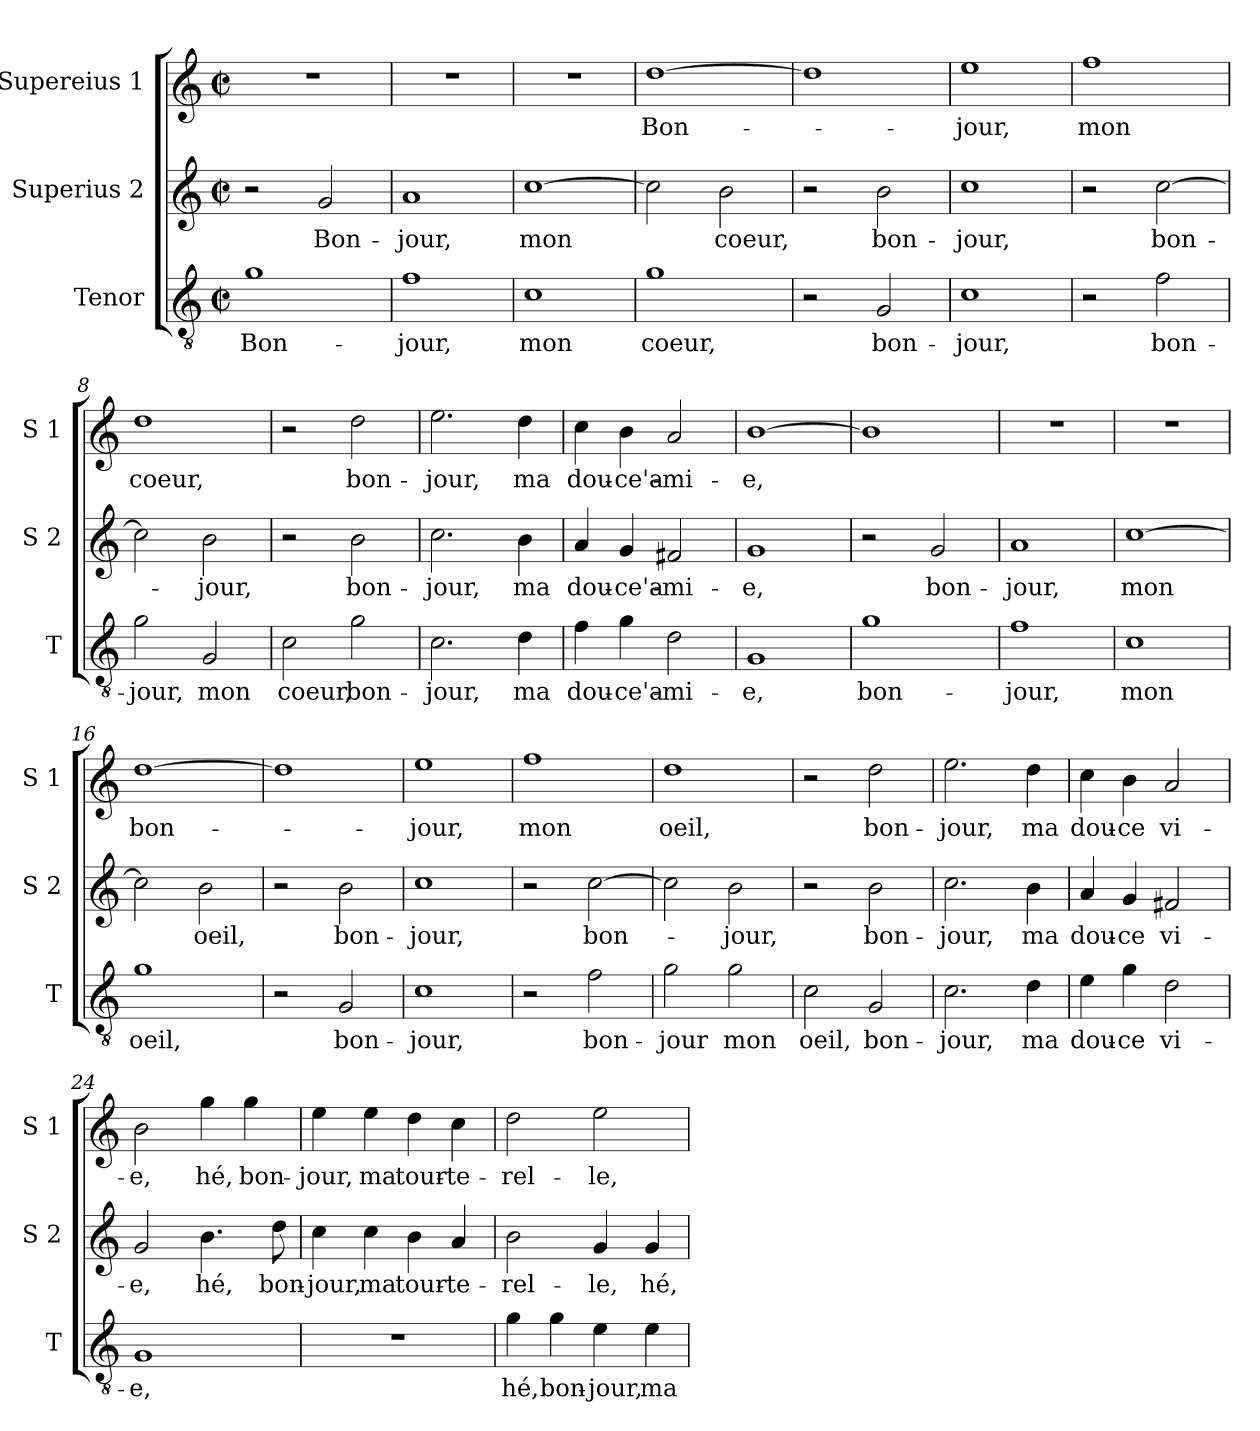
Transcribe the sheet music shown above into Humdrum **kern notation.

**kern	**text	**kern	**text	**kern	**text
*part3	*part3	*part2	*part2	*part1	*part1
*staff3	*staff3	*staff2	*staff2	*staff1	*staff1
*I"Tenor	*	*I"Superius 2	*	*I"Supereius 1	*
*I'T	*	*I'S 2	*	*I'S 1	*
*clefGv2	*	*clefG2	*	*clefG2	*
*k[]	*	*k[]	*	*k[]	*
*C:	*	*C:	*	*C:	*
*M2/2	*	*M2/2	*	*M2/2	*
*met(c|)	*	*met(c|)	*	*met(c|)	*
=1	=1	=1	=1	=1	=1
!	!LO:LY:b	!	!	!	!
1g	Bon-	2r	.	1r	.
!	!	!	!LO:LY:b	!	!
.	.	2g/	Bon-	.	.
=2	=2	=2	=2	=2	=2
!	!LO:LY:b	!	!LO:LY:b	!	!
1f	-jour,	1a	-jour,	1r	.
=3	=3	=3	=3	=3	=3
!	!LO:LY:b	!	!LO:LY:b	!	!
1c	mon	[1cc	mon	1r	.
=4	=4	=4	=4	=4	=4
!	!LO:LY:b	!	!	!	!LO:LY:b
1g	coeur,	2cc\]	.	[1dd	Bon-
!	!	!	!LO:LY:b	!	!
.	.	2b\	coeur,	.	.
=5	=5	=5	=5	=5	=5
2r	.	2r	.	1dd]	.
!	!LO:LY:b	!	!LO:LY:b	!	!
2G/	bon-	2b\	bon-	.	.
=6	=6	=6	=6	=6	=6
!	!LO:LY:b	!	!LO:LY:b	!	!LO:LY:b
1c	-jour,	1cc	-jour,	1ee	-jour,
!!LO:LB:g=z
=7	=7	=7	=7	=7	=7
!	!	!	!	!	!LO:LY:b
2r	.	2r	.	1ff	mon
!	!LO:LY:b	!	!LO:LY:b	!	!
2f\	bon-	[2cc\	bon-	.	.
=8	=8	=8	=8	=8	=8
!	!LO:LY:b	!	!	!	!LO:LY:b
2g\	-jour,	2cc\]	.	1dd	coeur,
!	!LO:LY:b	!	!LO:LY:b	!	!
2G/	mon	2b\	-jour,	.	.
=9	=9	=9	=9	=9	=9
!	!LO:LY:b	!	!	!	!
2c\	coeur,	2r	.	2r	.
!	!LO:LY:b	!	!LO:LY:b	!	!LO:LY:b
2g\	bon-	2b\	bon-	2dd\	bon-
=10	=10	=10	=10	=10	=10
!	!LO:LY:b	!	!LO:LY:b	!	!LO:LY:b
2.c\	-jour,	2.cc\	-jour,	2.ee\	-jour,
!	!LO:LY:b	!	!LO:LY:b	!	!LO:LY:b
4d\	ma	4b\	ma	4dd\	ma
=11	=11	=11	=11	=11	=11
!	!LO:LY:b	!	!LO:LY:b	!	!LO:LY:b
4f\	dou-	4a/	dou-	4cc\	dou-
!	!LO:LY:b	!	!LO:LY:b	!	!LO:LY:b
4g\	-ce'a-	4g/	-ce'a-	4b\	-ce'a-
!	!LO:LY:b	!	!LO:LY:b	!	!LO:LY:b
2d\	-mi-	2f#X/	-mi-	2a/	-mi-
=12	=12	=12	=12	=12	=12
!	!LO:LY:b	!	!LO:LY:b	!	!LO:LY:b
1G	-e,	1g	-e,	[1b	-e,
!!LO:LB:g=z
=13	=13	=13	=13	=13	=13
!	!LO:LY:b	!	!	!	!
1g	bon-	2r	.	1b]	.
!	!	!	!LO:LY:b	!	!
.	.	2g/	bon-	.	.
=14	=14	=14	=14	=14	=14
!	!LO:LY:b	!	!LO:LY:b	!	!
1f	-jour,	1a	-jour,	1r	.
=15	=15	=15	=15	=15	=15
!	!LO:LY:b	!	!LO:LY:b	!	!
1c	mon	[1cc	mon	1r	.
=16	=16	=16	=16	=16	=16
!	!LO:LY:b	!	!	!	!LO:LY:b
1g	oeil,	2cc\]	.	[1dd	bon-
!	!	!	!LO:LY:b	!	!
.	.	2b\	oeil,	.	.
=17	=17	=17	=17	=17	=17
2r	.	2r	.	1dd]	.
!	!LO:LY:b	!	!LO:LY:b	!	!
2G/	bon-	2b\	bon-	.	.
=18	=18	=18	=18	=18	=18
!	!LO:LY:b	!	!LO:LY:b	!	!LO:LY:b
1c	-jour,	1cc	-jour,	1ee	-jour,
!!LO:PB:g=z
=19	=19	=19	=19	=19	=19
!	!	!	!	!	!LO:LY:b
2r	.	2r	.	1ff	mon
!	!LO:LY:b	!	!LO:LY:b	!	!
2f\	bon-	[2cc\	bon-	.	.
=20	=20	=20	=20	=20	=20
!	!LO:LY:b	!	!	!	!LO:LY:b
2g\	-jour	2cc\]	.	1dd	oeil,
!	!LO:LY:b	!	!LO:LY:b	!	!
2g\	mon	2b\	-jour,	.	.
=21	=21	=21	=21	=21	=21
!	!LO:LY:b	!	!	!	!
2c\	oeil,	2r	.	2r	.
!	!LO:LY:b	!	!LO:LY:b	!	!LO:LY:b
2G/	bon-	2b\	bon-	2dd\	bon-
=22	=22	=22	=22	=22	=22
!	!LO:LY:b	!	!LO:LY:b	!	!LO:LY:b
2.c\	-jour,	2.cc\	-jour,	2.ee\	-jour,
!	!LO:LY:b	!	!LO:LY:b	!	!LO:LY:b
4d\	ma	4b\	ma	4dd\	ma
=23	=23	=23	=23	=23	=23
!	!LO:LY:b	!	!LO:LY:b	!	!LO:LY:b
4e\	dou-	4a/	dou-	4cc\	dou-
!	!LO:LY:b	!	!LO:LY:b	!	!LO:LY:b
4g\	-ce	4g/	-ce	4b\	-ce
!	!LO:LY:b	!	!LO:LY:b	!	!LO:LY:b
2d\	vi-	2f#X/	vi-	2a/	vi-
!!LO:LB:g=z
=24	=24	=24	=24	=24	=24
!	!LO:LY:b	!	!LO:LY:b	!	!LO:LY:b
1G	-e,	2g/	-e,	2b\	-e,
!	!	!	!LO:LY:b	!	!LO:LY:b
.	.	4.b\	hé,	4gg\	hé,
!	!	!	!	!	!LO:LY:b
.	.	.	.	4gg\	bon-
!	!	!	!LO:LY:b	!	!
.	.	8dd\	bon-	.	.
=25	=25	=25	=25	=25	=25
!	!	!	!LO:LY:b	!	!LO:LY:b
1r	.	4cc\	-jour,	4ee\	-jour,
!	!	!	!LO:LY:b	!	!LO:LY:b
.	.	4cc\	ma	4ee\	ma
!	!	!	!LO:LY:b	!	!LO:LY:b
.	.	4b\	tour-	4dd\	tour-
!	!	!	!LO:LY:b	!	!LO:LY:b
.	.	4a/	-te-	4cc\	-te-
=26	=26	=26	=26	=26	=26
!	!LO:LY:b	!	!LO:LY:b	!	!LO:LY:b
4g\	hé,	2b\	-rel-	2dd\	-rel-
!	!LO:LY:b	!	!	!	!
4g\	bon-	.	.	.	.
!	!LO:LY:b	!	!LO:LY:b	!	!LO:LY:b
4e\	-jour,	4g/	-le,	2ee\	-le,
!	!LO:LY:b	!	!LO:LY:b	!	!
4e\	ma	4g/	hé,	.	.
=	=	=	=	=	=
*-	*-	*-	*-	*-	*-
